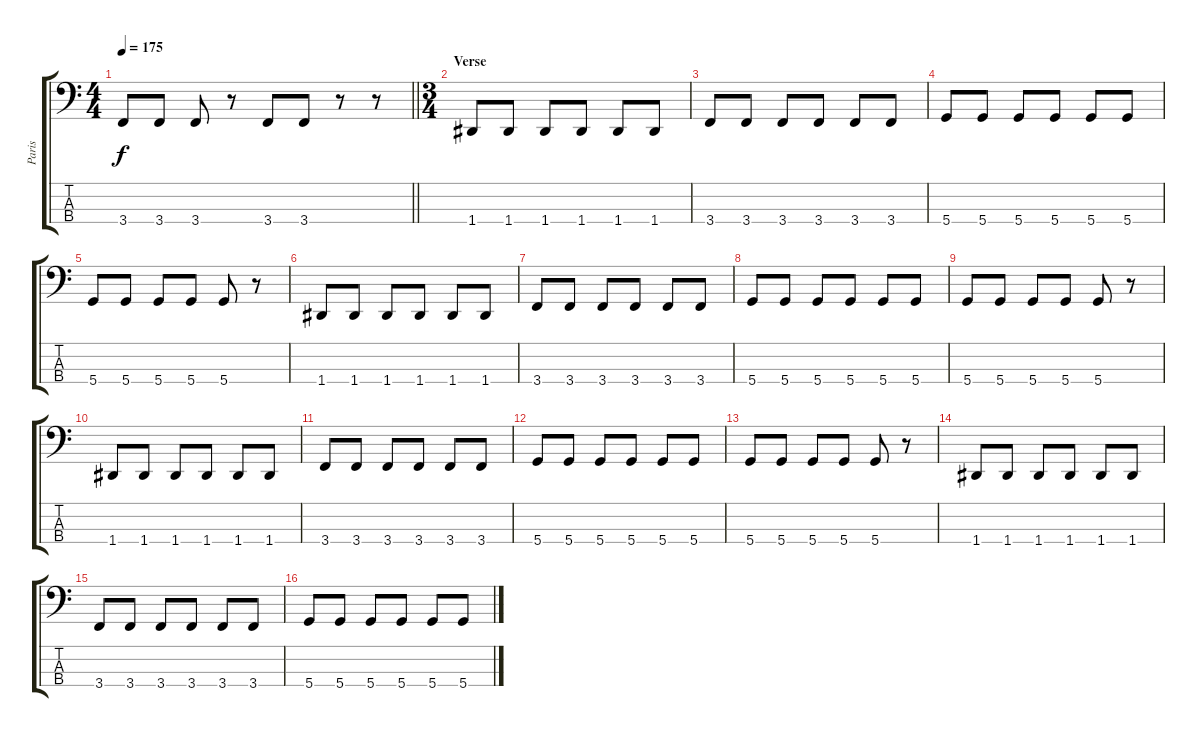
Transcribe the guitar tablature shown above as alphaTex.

\track ("Paris" "Paris") {instrument electricbasspick}
\staff {score tabs}
\tuning (F2 C2 G1 D1) {hide}
\ts (4 4)
\tempo 175
\clef f4
\barLineRight lightlight
\ks c
3.4.8{dy f} 3.4.8 3.4.8 r.8 3.4.8 3.4.8 r.8 r.8 |
\ts (3 4)
\section ("" "Verse")
1.4.8 1.4.8 1.4.8 1.4.8 1.4.8 1.4.8 |
3.4.8 3.4.8 3.4.8 3.4.8 3.4.8 3.4.8 |
5.4.8 5.4.8 5.4.8 5.4.8 5.4.8 5.4.8 |
5.4.8 5.4.8 5.4.8 5.4.8 5.4.8 r.8 |
1.4.8 1.4.8 1.4.8 1.4.8 1.4.8 1.4.8 |
3.4.8 3.4.8 3.4.8 3.4.8 3.4.8 3.4.8 |
5.4.8 5.4.8 5.4.8 5.4.8 5.4.8 5.4.8 |
5.4.8 5.4.8 5.4.8 5.4.8 5.4.8 r.8 |
1.4.8 1.4.8 1.4.8 1.4.8 1.4.8 1.4.8 |
3.4.8 3.4.8 3.4.8 3.4.8 3.4.8 3.4.8 |
5.4.8 5.4.8 5.4.8 5.4.8 5.4.8 5.4.8 |
5.4.8 5.4.8 5.4.8 5.4.8 5.4.8 r.8 |
1.4.8 1.4.8 1.4.8 1.4.8 1.4.8 1.4.8 |
3.4.8 3.4.8 3.4.8 3.4.8 3.4.8 3.4.8 |
5.4.8 5.4.8 5.4.8 5.4.8 5.4.8 5.4.8
